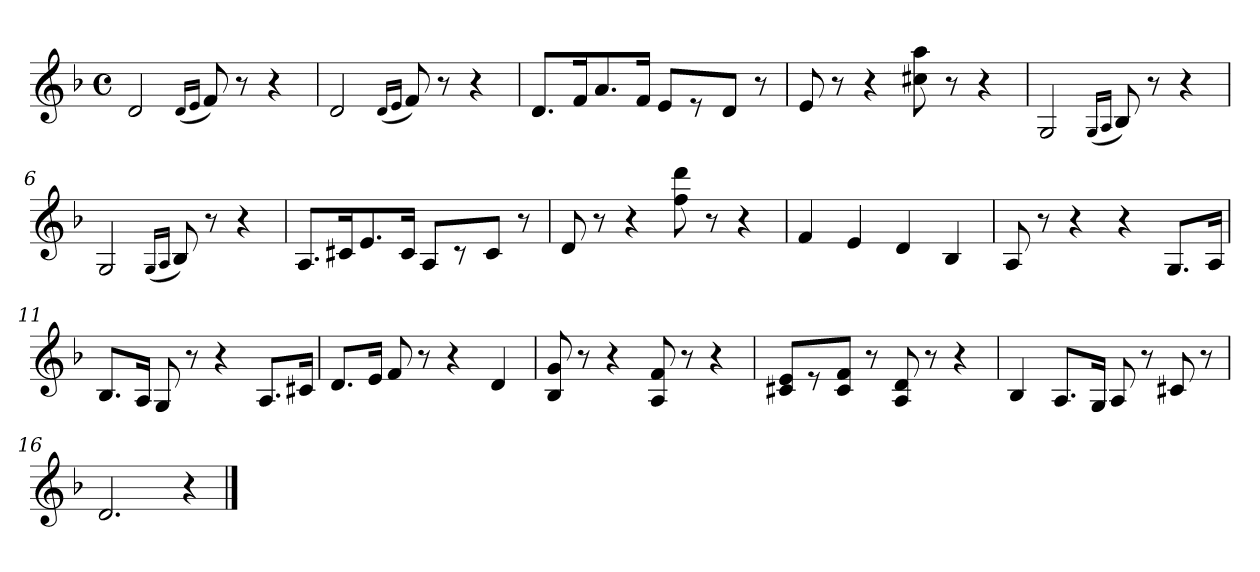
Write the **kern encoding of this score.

**kern
*part1
*staff1
*clefG2
*k[b-]
*F:
*M4/4
*met(c)
=1
2d
(16qqd/LL
16qqe/JJ
8f)
8r
4r
=2
2d
(16qqd/LL
16qqe/JJ
8f)
8r
4r
=3
8.dL
16fK
8.a
16fJk
8eL
8r
8dJ
8r
=4
8e
8r
4r
8cc#X 8aa
8r
4r
=5
2G
(16qqG/LL
16qqA/JJ
8B-)
8r
4r
=6
2G
(16qqG/LL
16qqA/JJ
8B-)
8r
4r
=7
8.AL
16c#XK
8.e
16c#Jk
8AL
8r
8c#J
8r
=8
8d
8r
4r
8ff 8ddd
8r
4r
=9
4f
4e
4d
4B-
=10
8A
8r
4r
4r
8.GL
16AJk
=11
8.B-L
16AJk
8G
8r
4r
8.AL
16c#XJk
=12
8.dL
16eJk
8f
8r
4r
4d
=13
8B- 8g
8r
4r
8A 8f
8r
4r
=14
8c#X 8eL
8r
8c# 8fJ
8r
8A 8d
8r
4r
=15
4B-
8.AL
16GJk
8A
8r
8c#X
8r
=16
2.d
4r
==
*-
